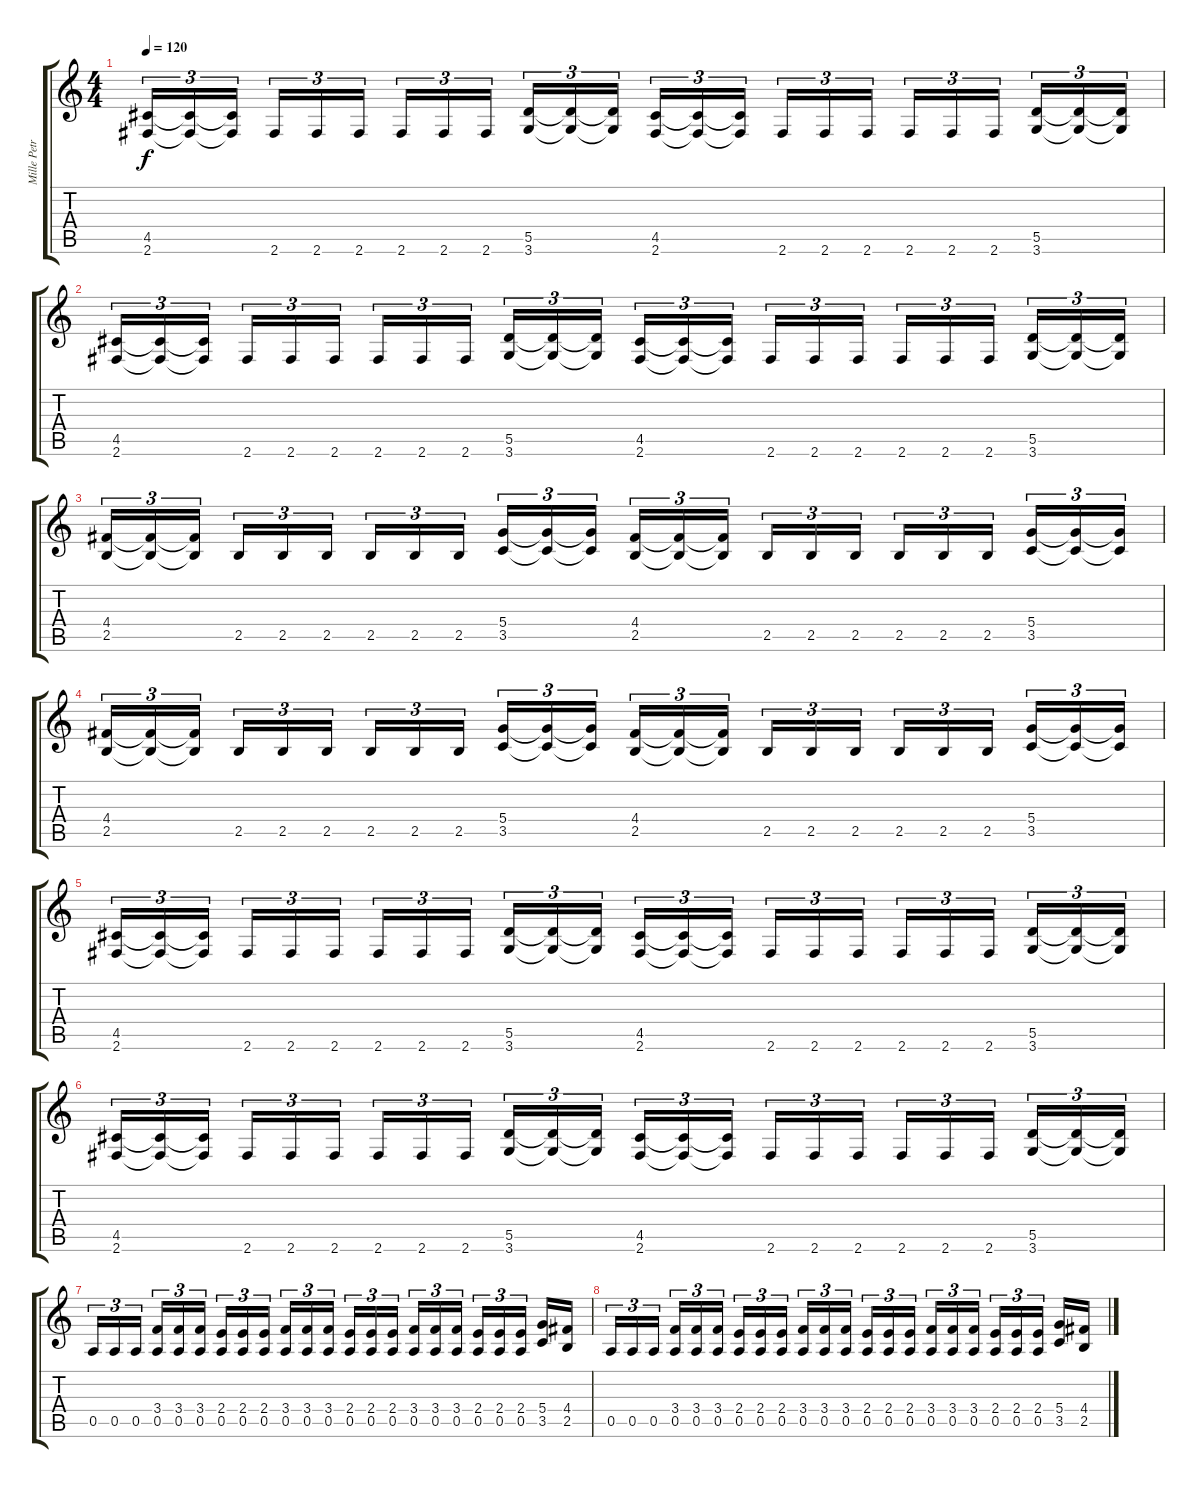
\track ("Mille Petrozza" "Mille Petr") {instrument distortionguitar}
\staff {score tabs}
\tuning (E4 B3 G3 D3 A2 E2) {hide}
\ts (4 4)
\tempo 120
\clef g2
\ks c
(4.5 2.6).16{tu (3 2) dy f} (4.5{t} 2.6{t}).16{tu (3 2)} (4.5{t} 2.6{t}).16{tu (3 2)} 2.6.16{tu (3 2)} 2.6.16{tu (3 2)} 2.6.16{tu (3 2)} 2.6.16{tu (3 2)} 2.6.16{tu (3 2)} 2.6.16{tu (3 2)} (5.5 3.6).16{tu (3 2)} (5.5{t} 3.6{t}).16{tu (3 2)} (5.5{t} 3.6{t}).16{tu (3 2)} (4.5 2.6).16{tu (3 2)} (4.5{t} 2.6{t}).16{tu (3 2)} (4.5{t} 2.6{t}).16{tu (3 2)} 2.6.16{tu (3 2)} 2.6.16{tu (3 2)} 2.6.16{tu (3 2)} 2.6.16{tu (3 2)} 2.6.16{tu (3 2)} 2.6.16{tu (3 2)} (5.5 3.6).16{tu (3 2)} (5.5{t} 3.6{t}).16{tu (3 2)} (5.5{t} 3.6{t}).16{tu (3 2)} |
(4.5 2.6).16{tu (3 2)} (4.5{t} 2.6{t}).16{tu (3 2)} (4.5{t} 2.6{t}).16{tu (3 2)} 2.6.16{tu (3 2)} 2.6.16{tu (3 2)} 2.6.16{tu (3 2)} 2.6.16{tu (3 2)} 2.6.16{tu (3 2)} 2.6.16{tu (3 2)} (5.5 3.6).16{tu (3 2)} (5.5{t} 3.6{t}).16{tu (3 2)} (5.5{t} 3.6{t}).16{tu (3 2)} (4.5 2.6).16{tu (3 2)} (4.5{t} 2.6{t}).16{tu (3 2)} (4.5{t} 2.6{t}).16{tu (3 2)} 2.6.16{tu (3 2)} 2.6.16{tu (3 2)} 2.6.16{tu (3 2)} 2.6.16{tu (3 2)} 2.6.16{tu (3 2)} 2.6.16{tu (3 2)} (5.5 3.6).16{tu (3 2)} (5.5{t} 3.6{t}).16{tu (3 2)} (5.5{t} 3.6{t}).16{tu (3 2)} |
(4.4 2.5).16{tu (3 2)} (4.4{t} 2.5{t}).16{tu (3 2)} (4.4{t} 2.5{t}).16{tu (3 2)} 2.5.16{tu (3 2)} 2.5.16{tu (3 2)} 2.5.16{tu (3 2)} 2.5.16{tu (3 2)} 2.5.16{tu (3 2)} 2.5.16{tu (3 2)} (5.4 3.5).16{tu (3 2)} (5.4{t} 3.5{t}).16{tu (3 2)} (5.4{t} 3.5{t}).16{tu (3 2)} (4.4 2.5).16{tu (3 2)} (4.4{t} 2.5{t}).16{tu (3 2)} (4.4{t} 2.5{t}).16{tu (3 2)} 2.5.16{tu (3 2)} 2.5.16{tu (3 2)} 2.5.16{tu (3 2)} 2.5.16{tu (3 2)} 2.5.16{tu (3 2)} 2.5.16{tu (3 2)} (5.4 3.5).16{tu (3 2)} (5.4{t} 3.5{t}).16{tu (3 2)} (5.4{t} 3.5{t}).16{tu (3 2)} |
(4.4 2.5).16{tu (3 2)} (4.4{t} 2.5{t}).16{tu (3 2)} (4.4{t} 2.5{t}).16{tu (3 2)} 2.5.16{tu (3 2)} 2.5.16{tu (3 2)} 2.5.16{tu (3 2)} 2.5.16{tu (3 2)} 2.5.16{tu (3 2)} 2.5.16{tu (3 2)} (5.4 3.5).16{tu (3 2)} (5.4{t} 3.5{t}).16{tu (3 2)} (5.4{t} 3.5{t}).16{tu (3 2)} (4.4 2.5).16{tu (3 2)} (4.4{t} 2.5{t}).16{tu (3 2)} (4.4{t} 2.5{t}).16{tu (3 2)} 2.5.16{tu (3 2)} 2.5.16{tu (3 2)} 2.5.16{tu (3 2)} 2.5.16{tu (3 2)} 2.5.16{tu (3 2)} 2.5.16{tu (3 2)} (5.4 3.5).16{tu (3 2)} (5.4{t} 3.5{t}).16{tu (3 2)} (5.4{t} 3.5{t}).16{tu (3 2)} |
(4.5 2.6).16{tu (3 2)} (4.5{t} 2.6{t}).16{tu (3 2)} (4.5{t} 2.6{t}).16{tu (3 2)} 2.6.16{tu (3 2)} 2.6.16{tu (3 2)} 2.6.16{tu (3 2)} 2.6.16{tu (3 2)} 2.6.16{tu (3 2)} 2.6.16{tu (3 2)} (5.5 3.6).16{tu (3 2)} (5.5{t} 3.6{t}).16{tu (3 2)} (5.5{t} 3.6{t}).16{tu (3 2)} (4.5 2.6).16{tu (3 2)} (4.5{t} 2.6{t}).16{tu (3 2)} (4.5{t} 2.6{t}).16{tu (3 2)} 2.6.16{tu (3 2)} 2.6.16{tu (3 2)} 2.6.16{tu (3 2)} 2.6.16{tu (3 2)} 2.6.16{tu (3 2)} 2.6.16{tu (3 2)} (5.5 3.6).16{tu (3 2)} (5.5{t} 3.6{t}).16{tu (3 2)} (5.5{t} 3.6{t}).16{tu (3 2)} |
(4.5 2.6).16{tu (3 2)} (4.5{t} 2.6{t}).16{tu (3 2)} (4.5{t} 2.6{t}).16{tu (3 2)} 2.6.16{tu (3 2)} 2.6.16{tu (3 2)} 2.6.16{tu (3 2)} 2.6.16{tu (3 2)} 2.6.16{tu (3 2)} 2.6.16{tu (3 2)} (5.5 3.6).16{tu (3 2)} (5.5{t} 3.6{t}).16{tu (3 2)} (5.5{t} 3.6{t}).16{tu (3 2)} (4.5 2.6).16{tu (3 2)} (4.5{t} 2.6{t}).16{tu (3 2)} (4.5{t} 2.6{t}).16{tu (3 2)} 2.6.16{tu (3 2)} 2.6.16{tu (3 2)} 2.6.16{tu (3 2)} 2.6.16{tu (3 2)} 2.6.16{tu (3 2)} 2.6.16{tu (3 2)} (5.5 3.6).16{tu (3 2)} (5.5{t} 3.6{t}).16{tu (3 2)} (5.5{t} 3.6{t}).16{tu (3 2)} |
0.5.16{tu (3 2)} 0.5.16{tu (3 2)} 0.5.16{tu (3 2)} (3.4 0.5).16{tu (3 2)} (3.4 0.5).16{tu (3 2)} (3.4 0.5).16{tu (3 2)} (2.4 0.5).16{tu (3 2)} (2.4 0.5).16{tu (3 2)} (2.4 0.5).16{tu (3 2)} (3.4 0.5).16{tu (3 2)} (3.4 0.5).16{tu (3 2)} (3.4 0.5).16{tu (3 2)} (2.4 0.5).16{tu (3 2)} (2.4 0.5).16{tu (3 2)} (2.4 0.5).16{tu (3 2)} (3.4 0.5).16{tu (3 2)} (3.4 0.5).16{tu (3 2)} (3.4 0.5).16{tu (3 2)} (2.4 0.5).16{tu (3 2)} (2.4 0.5).16{tu (3 2)} (2.4 0.5).16{tu (3 2)} (5.4 3.5).16 (4.4 2.5).16 |
0.5.16{tu (3 2)} 0.5.16{tu (3 2)} 0.5.16{tu (3 2)} (3.4 0.5).16{tu (3 2)} (3.4 0.5).16{tu (3 2)} (3.4 0.5).16{tu (3 2)} (2.4 0.5).16{tu (3 2)} (2.4 0.5).16{tu (3 2)} (2.4 0.5).16{tu (3 2)} (3.4 0.5).16{tu (3 2)} (3.4 0.5).16{tu (3 2)} (3.4 0.5).16{tu (3 2)} (2.4 0.5).16{tu (3 2)} (2.4 0.5).16{tu (3 2)} (2.4 0.5).16{tu (3 2)} (3.4 0.5).16{tu (3 2)} (3.4 0.5).16{tu (3 2)} (3.4 0.5).16{tu (3 2)} (2.4 0.5).16{tu (3 2)} (2.4 0.5).16{tu (3 2)} (2.4 0.5).16{tu (3 2)} (5.4 3.5).16 (4.4 2.5).16
